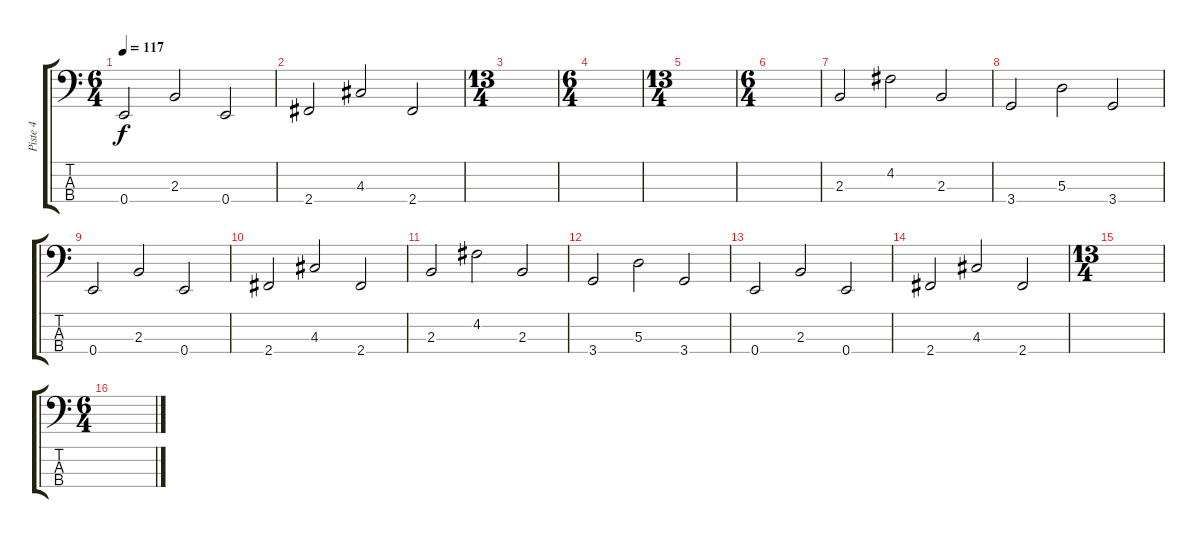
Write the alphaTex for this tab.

\track ("Piste 4" "Piste 4") {instrument synthbass2}
\staff {score tabs}
\tuning (G2 D2 A1 E1) {hide}
\ts (6 4)
\tempo 117
\clef f4
\ks c
0.4.2{dy f} 2.3.2 0.4.2 |
2.4.2 4.3.2 2.4.2 |
\ts (13 4)
|
\ts (6 4)
|
\ts (13 4)
|
\ts (6 4)
|
2.3.2 4.2.2 2.3.2 |
3.4.2 5.3.2 3.4.2 |
0.4.2 2.3.2 0.4.2 |
2.4.2 4.3.2 2.4.2 |
2.3.2 4.2.2 2.3.2 |
3.4.2 5.3.2 3.4.2 |
0.4.2 2.3.2 0.4.2 |
2.4.2 4.3.2 2.4.2 |
\ts (13 4)
|
\ts (6 4)
